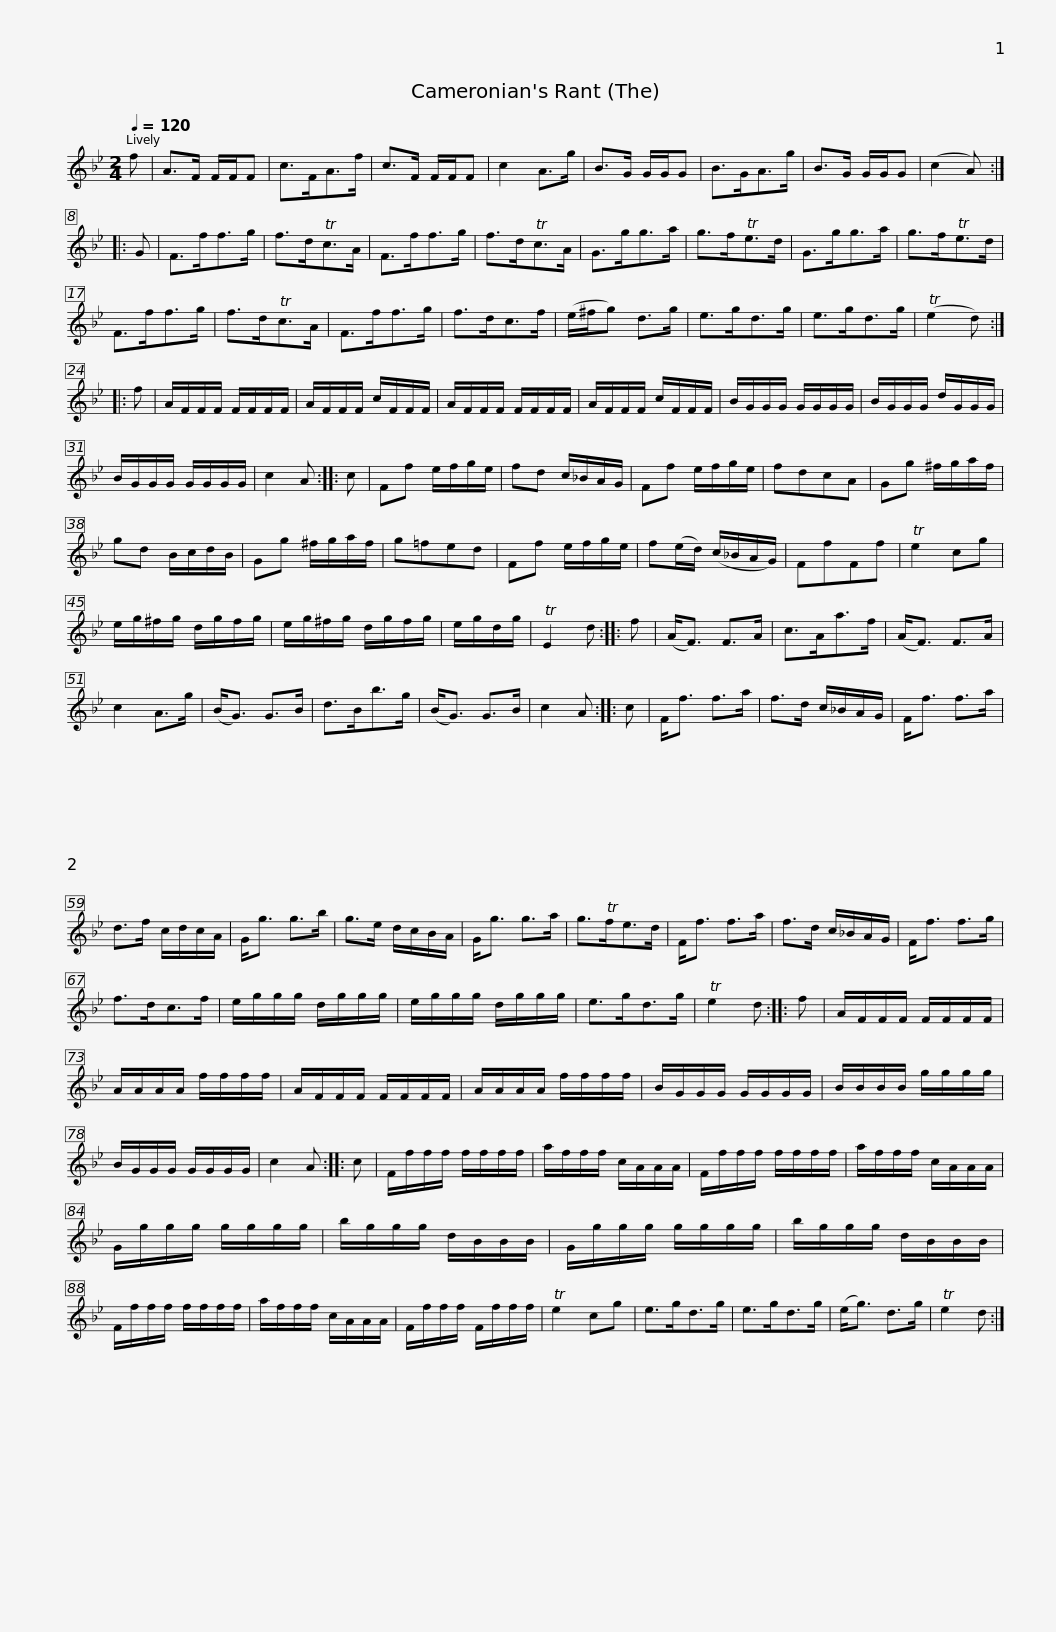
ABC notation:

X:1
L:1/8
Q:1/4=120
M:2/4
I:linebreak $
K:Bb
V:1 treble
V:1
 f | A>F F/F/F | c>FA>f | c>F F/F/F | c2 A>g | %5
 B>G G/G/G | B>GA>g | B>G G/G/G | (c2 A) :: G |$ %10
 F>ff>g | f>dTc>A | F>ff>g | f>dTc>A | G>gg>a | %15
 g>fTe>d | G>gg>a | g>fTe>d | F>ff>g |$ f>dTc>A | %20
 F>ff>g | f>dc>f | (e/^f/g) d>g | e>gd>g | e>gd>g | %25
 (Te2 d) :: f | A/F/F/F/ F/F/F/F/ |$ A/F/F/F/ c/F/F/F/ | A/F/F/F/ F/F/F/F/ | %30
 A/F/F/F/ c/F/F/F/ | B/G/G/G/ G/G/G/G/ | B/G/G/G/ d/G/G/G/ | B/G/G/G/ G/G/G/G/ |$ c2 A :: %35
 c | Ff e/f/g/e/ | fd c/_B/A/G/ | Ff e/f/g/e/ | fdcA | %40
 Gg ^f/g/a/f/ | gd B/c/d/B/ |$ Gg ^f/g/a/f/ | g=fed | Ff e/f/g/e/ | %45
 f(e/d/) (c/_B/A/G/) | FfFf | Te2 cg | e/g/^f/g/ d/g/f/g/ |$ e/g/^f/g/ d/g/f/g/ | %50
 e/g/d/g/ | TE2 d :: f | (A<F) F>A | c>Aa>f | %55
 (A<F) F>A | c2 A>g | (B<G) G>B | d>Bb>g |$ (B<G) G>B | %60
 c2 A :: c | F<f f>a | f>d c/_B/A/G/ | F<f f>a | %65
 d>f c/d/c/A/ | G<g g>b | g>e d/c/B/A/ |$ G<g g>a | g>Tfe>d | %70
 F<f f>a | f>d c/_B/A/G/ | F<f f>g | f>dc>f | e/g/g/g/ d/g/g/g/ | %75
 e/g/g/g/ d/g/g/g/ |$ e>gd>g | Te2 d :: f | A/F/F/F/ F/F/F/F/ | %80
 A/A/A/A/ f/f/f/f/ | A/F/F/F/ F/F/F/F/ | A/A/A/A/ f/f/f/f/ |$ B/G/G/G/ G/G/G/G/ | B/B/B/B/ g/g/g/g/ | %85
 B/G/G/G/ G/G/G/G/ | c2 A :: c | F/f/f/f/ f/f/f/f/ | a/f/f/f/ c/A/A/A/ |$ %90
 F/f/f/f/ f/f/f/f/ | a/f/f/f/ c/A/A/A/ | G/g/g/g/ g/g/g/g/ | b/g/g/g/ d/B/B/B/ | G/g/g/g/ g/g/g/g/ | %95
 b/g/g/g/ d/B/B/B/ |$ F/f/f/f/ f/f/f/f/ | a/f/f/f/ c/A/A/A/ | F/f/f/f/ F/f/f/f/ | Te2 cg | %100
 e>gd>g | e>gd>g | (e<g) d>g | Te2 d :| %104
